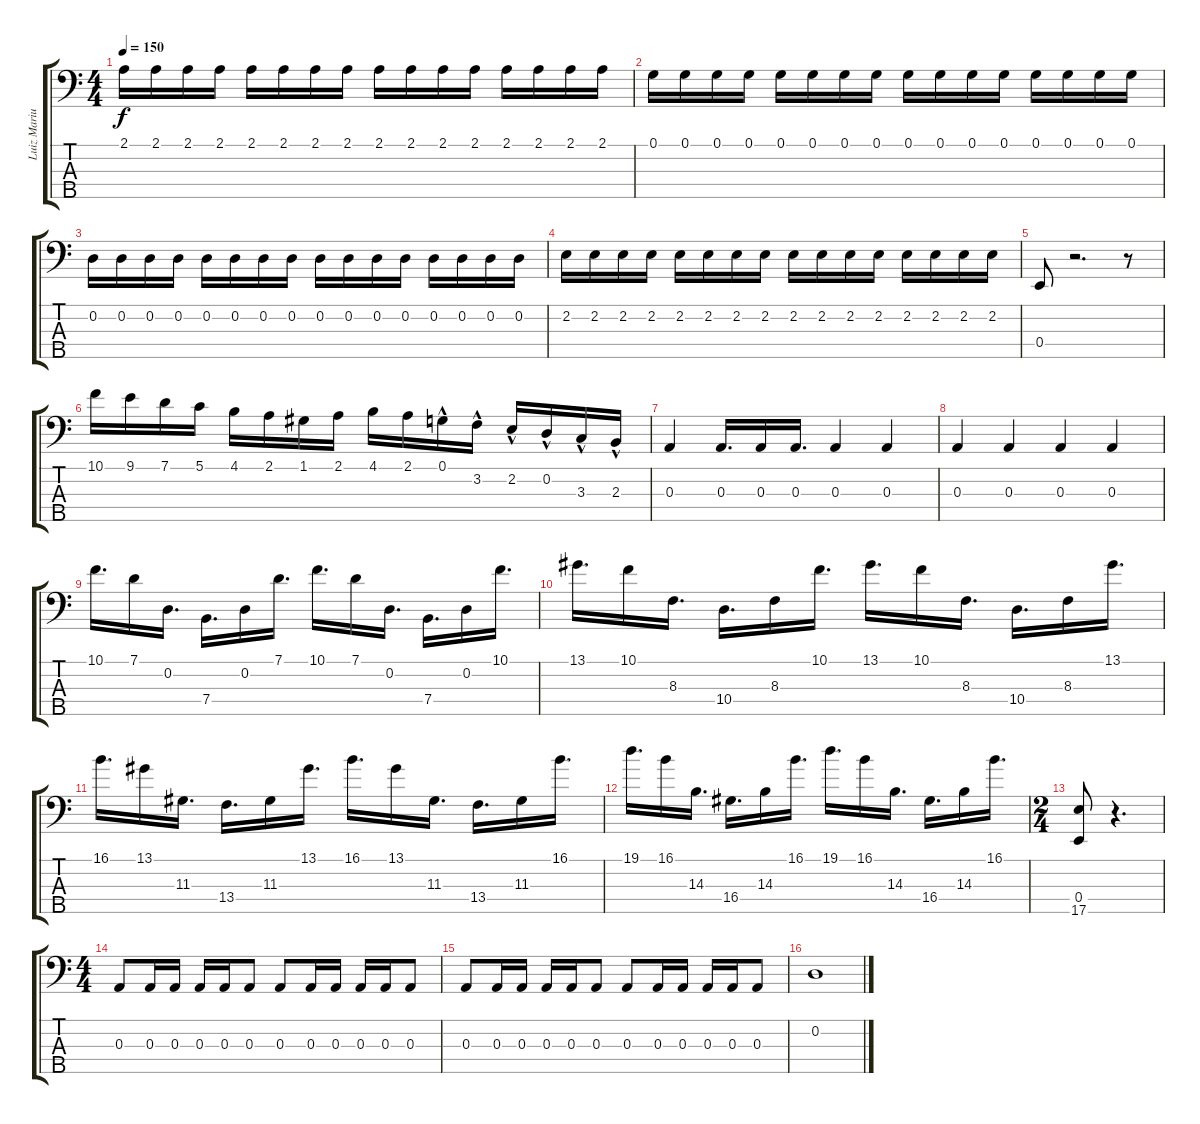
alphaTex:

\track ("Luiz Mariuti" "Luiz Mariu") {instrument fretlessbass}
\staff {score tabs}
\tuning (G2 D2 A1 E1 B0) {hide}
\ts (4 4)
\tempo 150
\clef f4
\ks c
2.1.16{dy f} 2.1.16 2.1.16 2.1.16 2.1.16 2.1.16 2.1.16 2.1.16 2.1.16 2.1.16 2.1.16 2.1.16 2.1.16 2.1.16 2.1.16 2.1.16 |
0.1.16 0.1.16 0.1.16 0.1.16 0.1.16 0.1.16 0.1.16 0.1.16 0.1.16 0.1.16 0.1.16 0.1.16 0.1.16 0.1.16 0.1.16 0.1.16 |
0.2.16 0.2.16 0.2.16 0.2.16 0.2.16 0.2.16 0.2.16 0.2.16 0.2.16 0.2.16 0.2.16 0.2.16 0.2.16 0.2.16 0.2.16 0.2.16 |
2.2.16 2.2.16 2.2.16 2.2.16 2.2.16 2.2.16 2.2.16 2.2.16 2.2.16 2.2.16 2.2.16 2.2.16 2.2.16 2.2.16 2.2.16 2.2.16 |
0.4.8 r.2{d} r.8 |
10.1.16 9.1.16 7.1.16 5.1.16 4.1.16 2.1.16 1.1.16 2.1.16 4.1.16 2.1.16 0.1{hac}.16 3.2{hac}.16 2.2{hac}.16 0.2{hac}.16 3.3{hac}.16 2.3{hac}.16 |
0.3.4 0.3.16{d} 0.3.16 0.3.16{d} 0.3.4 0.3.4 |
0.3.4 0.3.4 0.3.4 0.3.4 |
10.1.16{d} 7.1.16 0.2.16{d} 7.4.16{d} 0.2.16 7.1.16{d} 10.1.16{d} 7.1.16 0.2.16{d} 7.4.16{d} 0.2.16 10.1.16{d} |
13.1.16{d} 10.1.16 8.3.16{d} 10.4.16{d} 8.3.16 10.1.16{d} 13.1.16{d} 10.1.16 8.3.16{d} 10.4.16{d} 8.3.16 13.1.16{d} |
16.1.16{d} 13.1.16 11.3.16{d} 13.4.16{d} 11.3.16 13.1.16{d} 16.1.16{d} 13.1.16 11.3.16{d} 13.4.16{d} 11.3.16 16.1.16{d} |
19.1.16{d} 16.1.16 14.3.16{d} 16.4.16{d} 14.3.16 16.1.16{d} 19.1.16{d} 16.1.16 14.3.16{d} 16.4.16{d} 14.3.16 16.1.16{d} |
\ts (2 4)
(0.4 17.5).8 r.4{d} |
\ts (4 4)
0.3.8 0.3.16 0.3.16 0.3.16 0.3.16 0.3.8 0.3.8 0.3.16 0.3.16 0.3.16 0.3.16 0.3.8 |
0.3.8 0.3.16 0.3.16 0.3.16 0.3.16 0.3.8 0.3.8 0.3.16 0.3.16 0.3.16 0.3.16 0.3.8 |
0.2.1
